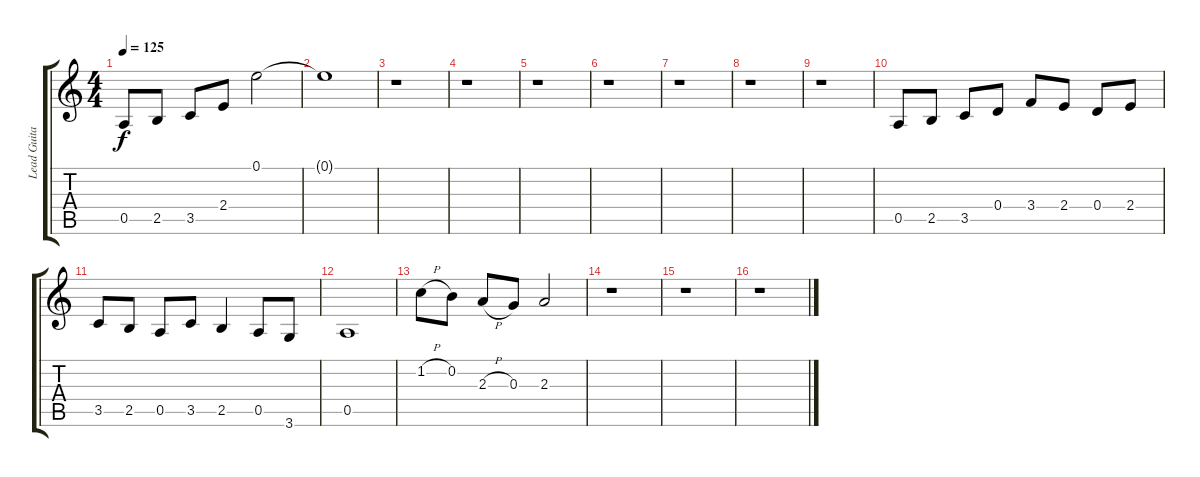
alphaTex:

\track ("Lead Guitar 1" "Lead Guita") {instrument acousticguitarsteel}
\staff {score tabs}
\tuning (E4 B3 G3 D3 A2 E2) {hide}
\ts (4 4)
\tempo 125
\clef g2
\ks c
0.5.8{dy f} 2.5.8 3.5.8 2.4.8 0.1.2 |
0.1{t}.1 |
r.1 |
r.1 |
r.1 |
r.1 |
r.1 |
r.1 |
r.1 |
0.5.8 2.5.8 3.5.8 0.4.8 3.4.8 2.4.8 0.4.8 2.4.8 |
3.5.8 2.5.8 0.5.8 3.5.8 2.5.4 0.5.8 3.6.8 |
0.5.1 |
1.2{h}.8 0.2.8 2.3{h}.8 0.3.8 2.3.2 |
r.1 |
r.1 |
r.1
